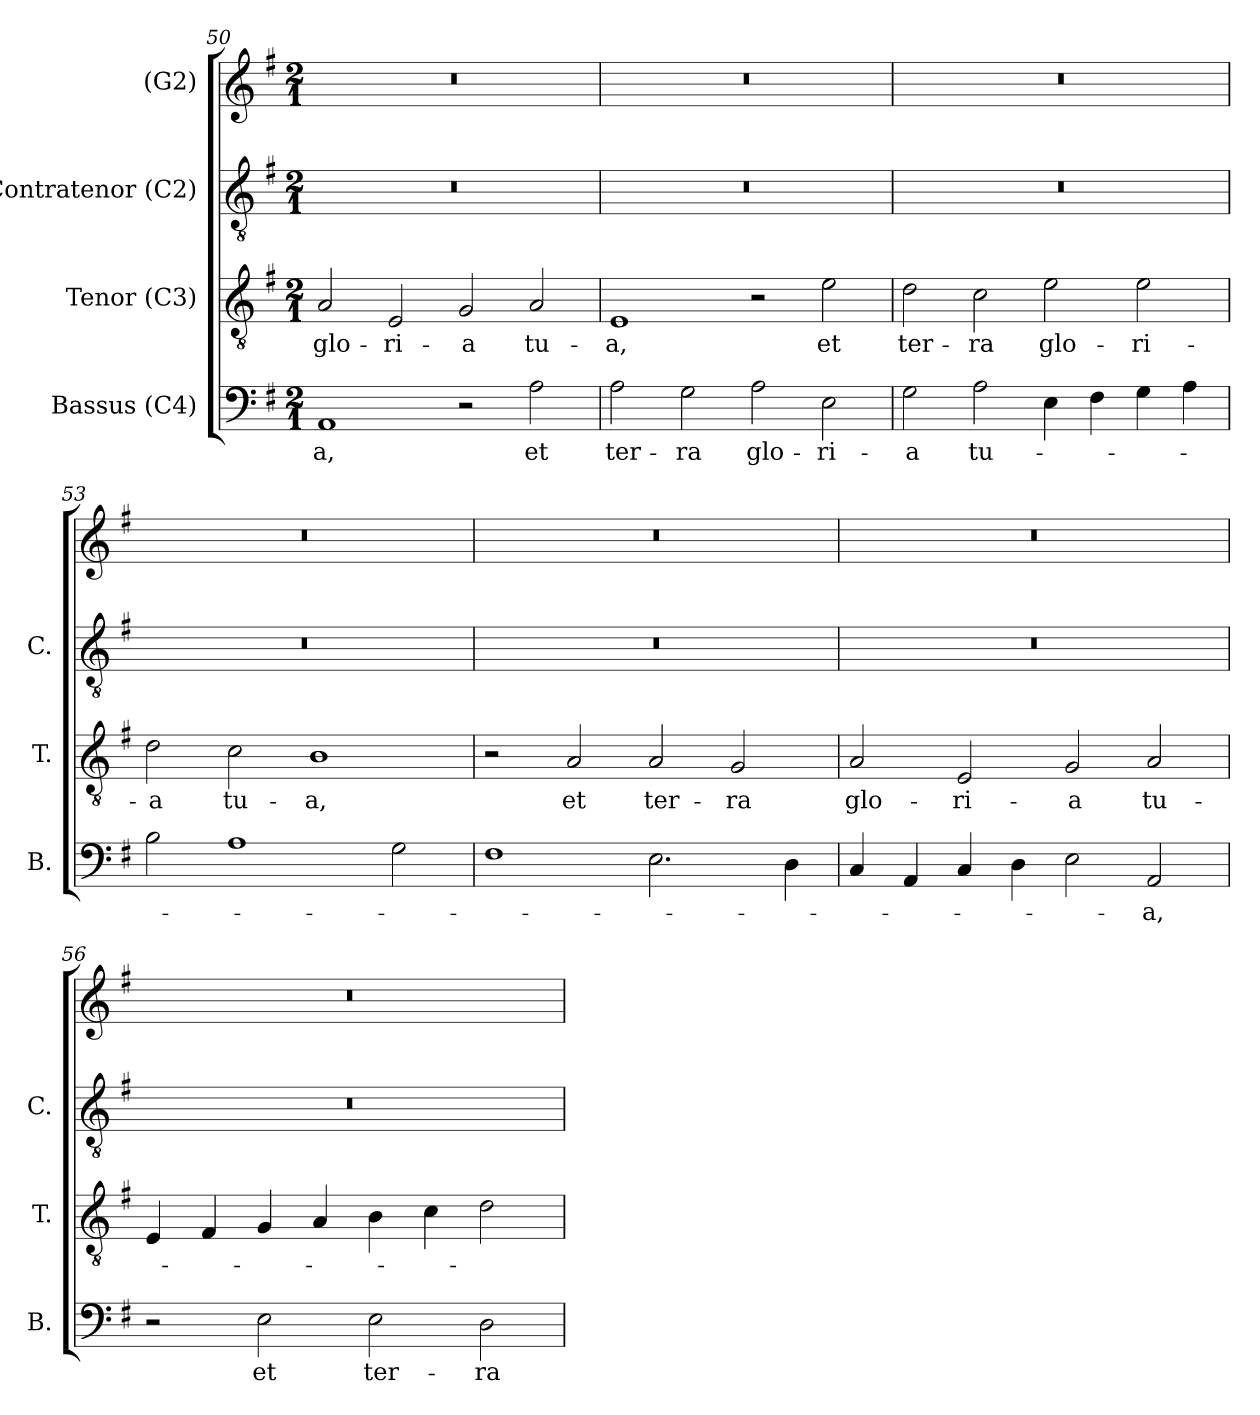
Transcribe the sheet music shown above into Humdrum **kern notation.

**kern	**text	**kern	**text	**kern	**kern
*part4	*part4	*part3	*part3	*part2	*part1
*staff4	*staff4	*staff3	*staff3	*staff2	*staff1
*I"Bassus (C4)	*	*I"Tenor (C3)	*	*I"Contratenor (C2)	*I"(G2)
*I'B.	*	*I'T.	*	*I'C.	*
*clefF4	*	*clefGv2	*	*clefGv2	*clefG2
*	*	*ITrd7c12	*	*ITrd7c12	*
*k[f#]	*	*k[f#]	*	*k[f#]	*k[f#]
*G:	*	*G:	*	*G:	*G:
*M2/1	*	*M2/1	*	*M2/1	*M2/1
=50	=50	=50	=50	=50	=50
!	!LO:LY:b:color=#000000	!	!	!	!
!	!	!	!LO:LY:b:color=#000000	!LO:N:vis=1	!LO:N:vis=1
1AAi	-a,	2AAi/	glo-	0r	0r
!	!	!	!LO:LY:b:color=#000000	!	!
.	.	2EEi/	-ri-	.	.
!	!	!	!LO:LY:b:color=#000000	!	!
2r	.	2GGi/	-a	.	.
!	!LO:LY:b:color=#000000	!	!	!	!
!	!	!	!LO:LY:b:color=#000000	!	!
2Ai\	et	2AAi/	tu-	.	.
=51	=51	=51	=51	=51	=51
!	!LO:LY:b:color=#000000	!	!	!	!
!	!	!	!LO:LY:b:color=#000000	!LO:N:vis=1	!LO:N:vis=1
2Ai\	ter-	1EEi	-a,	0r	0r
!	!LO:LY:b:color=#000000	!	!	!	!
2Gi\	-ra	.	.	.	.
!	!LO:LY:b:color=#000000	!	!	!	!
2Ai\	glo-	2r	.	.	.
!	!LO:LY:b:color=#000000	!	!	!	!
!	!	!	!LO:LY:b:color=#000000	!	!
2Ei\	-ri-	2Ei\	et	.	.
!!LO:LB:g=z
=52	=52	=52	=52	=52	=52
!	!LO:LY:b:color=#000000	!	!	!	!
!	!	!	!LO:LY:b:color=#000000	!LO:N:vis=1	!LO:N:vis=1
2Gi\	-a	2Di\	ter-	0r	0r
!	!LO:LY:b:color=#000000	!	!	!	!
!	!	!	!LO:LY:b:color=#000000	!	!
2Ai\	tu-	2Ci\	-ra	.	.
!	!	!	!LO:LY:b:color=#000000	!	!
4Ei\	.	2Ei\	glo-	.	.
4F#i\	.	.	.	.	.
!	!	!	!LO:LY:b:color=#000000	!	!
4Gi\	.	2Ei\	-ri-	.	.
4Ai\	.	.	.	.	.
=53	=53	=53	=53	=53	=53
!	!	!	!LO:LY:b:color=#000000	!LO:N:vis=1	!LO:N:vis=1
2Bi\	.	2Di\	-a	0r	0r
!	!	!	!LO:LY:b:color=#000000	!	!
1Ai	.	2Ci\	tu-	.	.
!	!	!	!LO:LY:b:color=#000000	!	!
.	.	1BBi	-a,	.	.
2Gi\	.	.	.	.	.
=54	=54	=54	=54	=54	=54
!	!	!	!	!LO:N:vis=1	!LO:N:vis=1
1F#i	.	2r	.	0r	0r
!	!	!	!LO:LY:b:color=#000000	!	!
.	.	2AAi/	et	.	.
!	!	!	!LO:LY:b:color=#000000	!	!
2.Ei\	.	2AAi/	ter-	.	.
!	!	!	!LO:LY:b:color=#000000	!	!
.	.	2GGi/	-ra	.	.
4Di\	.	.	.	.	.
=55	=55	=55	=55	=55	=55
!	!	!	!LO:LY:b:color=#000000	!LO:N:vis=1	!LO:N:vis=1
4Ci/	.	2AAi/	glo-	0r	0r
4AAi/	.	.	.	.	.
!	!	!	!LO:LY:b:color=#000000	!	!
4Ci/	.	2EEi/	-ri-	.	.
4Di\	.	.	.	.	.
!	!	!	!LO:LY:b:color=#000000	!	!
2Ei\	.	2GGi/	-a	.	.
!	!LO:LY:b:color=#000000	!	!	!	!
!	!	!	!LO:LY:b:color=#000000	!	!
2AAi/	-a,	2AAi/	tu-	.	.
=56	=56	=56	=56	=56	=56
!	!	!	!	!LO:N:vis=1	!LO:N:vis=1
2r	.	4EEi/	.	0r	0r
.	.	4FF#i/	.	.	.
!	!LO:LY:b:color=#000000	!	!	!	!
2Ei\	et	4GGi/	.	.	.
.	.	4AAi/	.	.	.
!	!LO:LY:b:color=#000000	!	!	!	!
2Ei\	ter-	4BBi\	.	.	.
.	.	4Ci\	.	.	.
!	!LO:LY:b:color=#000000	!	!	!	!
2Di\	-ra	2Di\	.	.	.
=	=	=	=	=	=
*-	*-	*-	*-	*-	*-
